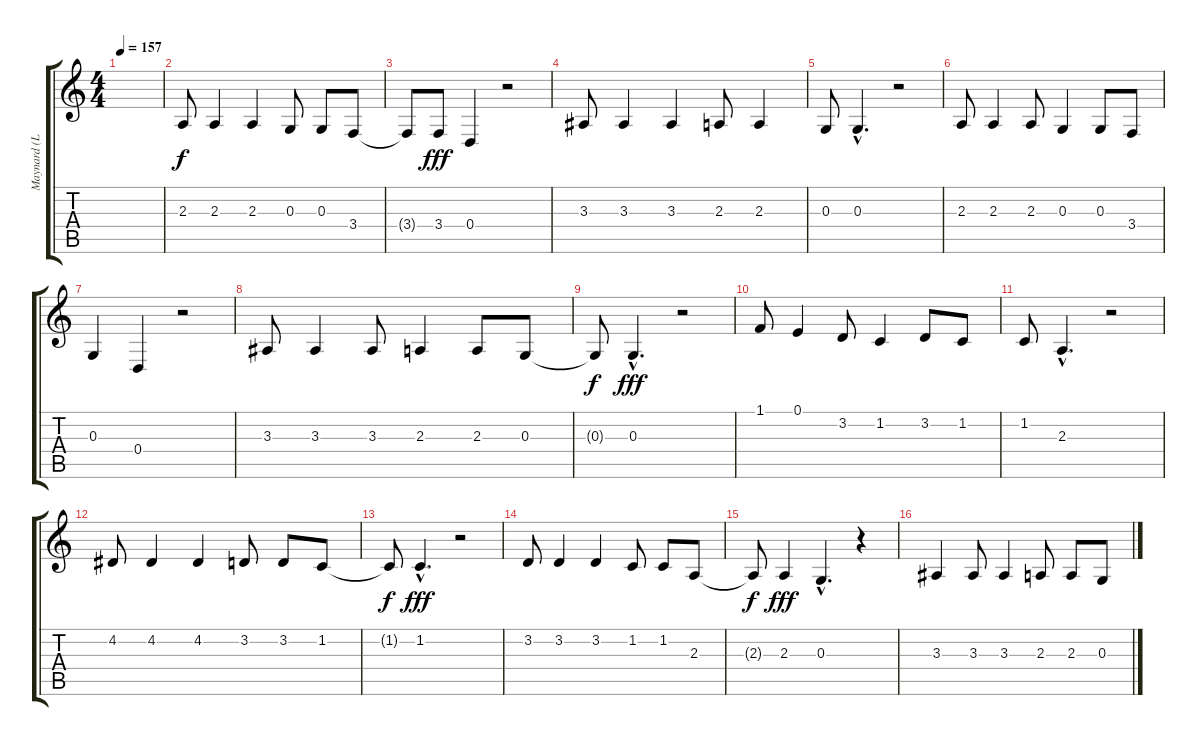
\track ("Maynard (Lyrics)" "Maynard (L") {instrument altosax}
\staff {score tabs}
\tuning (E4 B3 G3 D3 A2 D2) {hide}
\ts (4 4)
\tempo 157
\clef g2
\ks c
|
2.3.8 2.3.4 2.3.4 0.3.8 0.3.8 3.4.8 |
3.4{t}.8{dy f} 3.4.8{dy fff} 0.4.4 r.2 |
3.3.8 3.3.4 3.3.4 2.3.8 2.3.4 |
0.3.8 0.3{hac}.4{d} r.2 |
2.3.8 2.3.4 2.3.8 0.3.4 0.3.8 3.4.8 |
0.3.4 0.4.4 r.2 |
3.3.8 3.3.4 3.3.8 2.3.4 2.3.8 0.3.8 |
0.3{t}.8{dy f} 0.3{hac}.4{d dy fff} r.2 |
1.1.8 0.1.4 3.2.8 1.2.4 3.2.8 1.2.8 |
1.2.8 2.3{hac}.4{d} r.2 |
4.2.8 4.2.4 4.2.4 3.2.8 3.2.8 1.2.8 |
1.2{t}.8{dy f} 1.2{hac}.4{d dy fff} r.2 |
3.2.8 3.2.4 3.2.4 1.2.8 1.2.8 2.3.8 |
2.3{t}.8{dy f} 2.3.4{dy fff} 0.3{hac}.4{d} r.4 |
3.3.4 3.3.8 3.3.4 2.3.8 2.3.8 0.3.8
